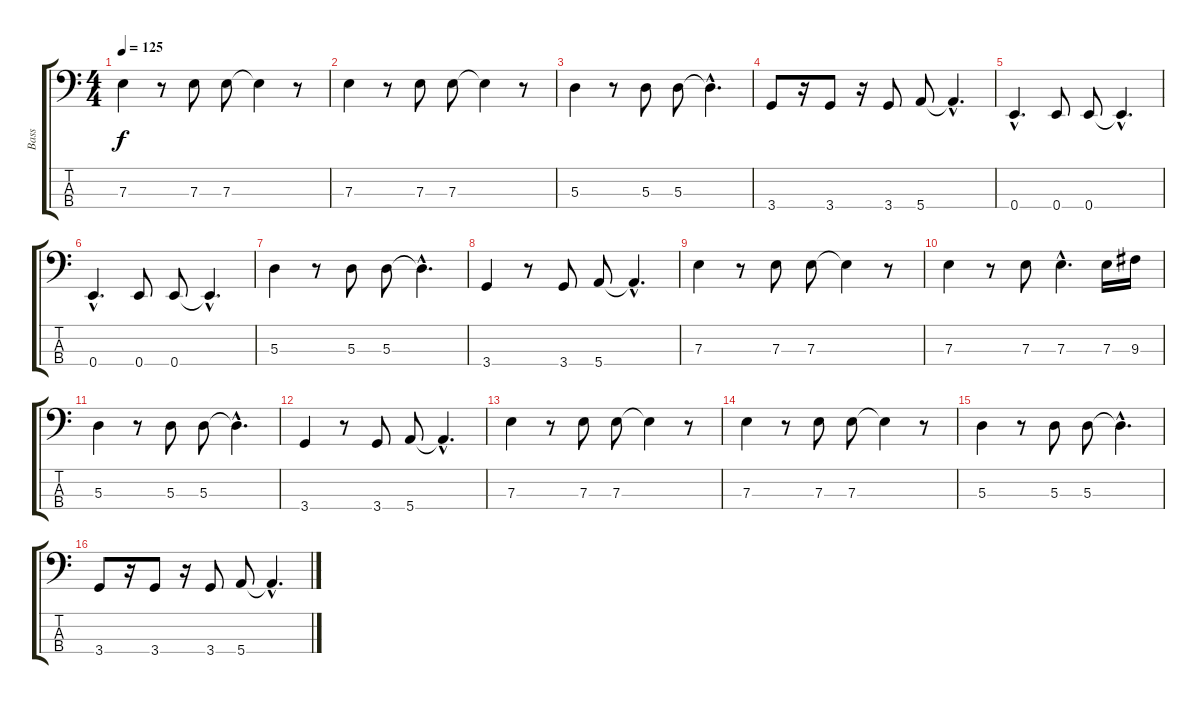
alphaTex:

\track ("Bass" "Bass") {instrument electricbassfinger}
\staff {score tabs}
\tuning (G2 D2 A1 E1) {hide}
\ts (4 4)
\tempo 125
\clef f4
\ks c
7.3.4{dy f} r.8 7.3.8 7.3.8 7.3{t}.4 r.8 |
7.3.4 r.8 7.3.8 7.3.8 7.3{t}.4 r.8 |
5.3.4 r.8 5.3.8 5.3.8 5.3{hac t}.4{d} |
3.4.8 r.16 3.4.8 r.16 3.4.8 5.4.8 5.4{hac t}.4{d} |
0.4{hac}.4{d volume 13} 0.4.8 0.4.8 0.4{hac t}.4{d} |
0.4{hac}.4{d} 0.4.8 0.4.8 0.4{hac t}.4{d} |
5.3.4 r.8 5.3.8 5.3.8 5.3{hac t}.4{d} |
3.4.4 r.8 3.4.8 5.4.8 5.4{hac t}.4{d} |
7.3.4{volume 11} r.8 7.3.8 7.3.8 7.3{t}.4 r.8 |
7.3.4 r.8 7.3.8 7.3{hac}.4{d} 7.3.16 9.3.16 |
5.3.4 r.8 5.3.8 5.3.8 5.3{hac t}.4{d} |
3.4.4 r.8 3.4.8 5.4.8 5.4{hac t}.4{d} |
7.3.4 r.8 7.3.8 7.3.8 7.3{t}.4 r.8 |
7.3.4 r.8 7.3.8 7.3.8 7.3{t}.4 r.8 |
5.3.4 r.8 5.3.8 5.3.8 5.3{hac t}.4{d} |
3.4.8 r.16 3.4.8 r.16 3.4.8 5.4.8 5.4{hac t}.4{d}
